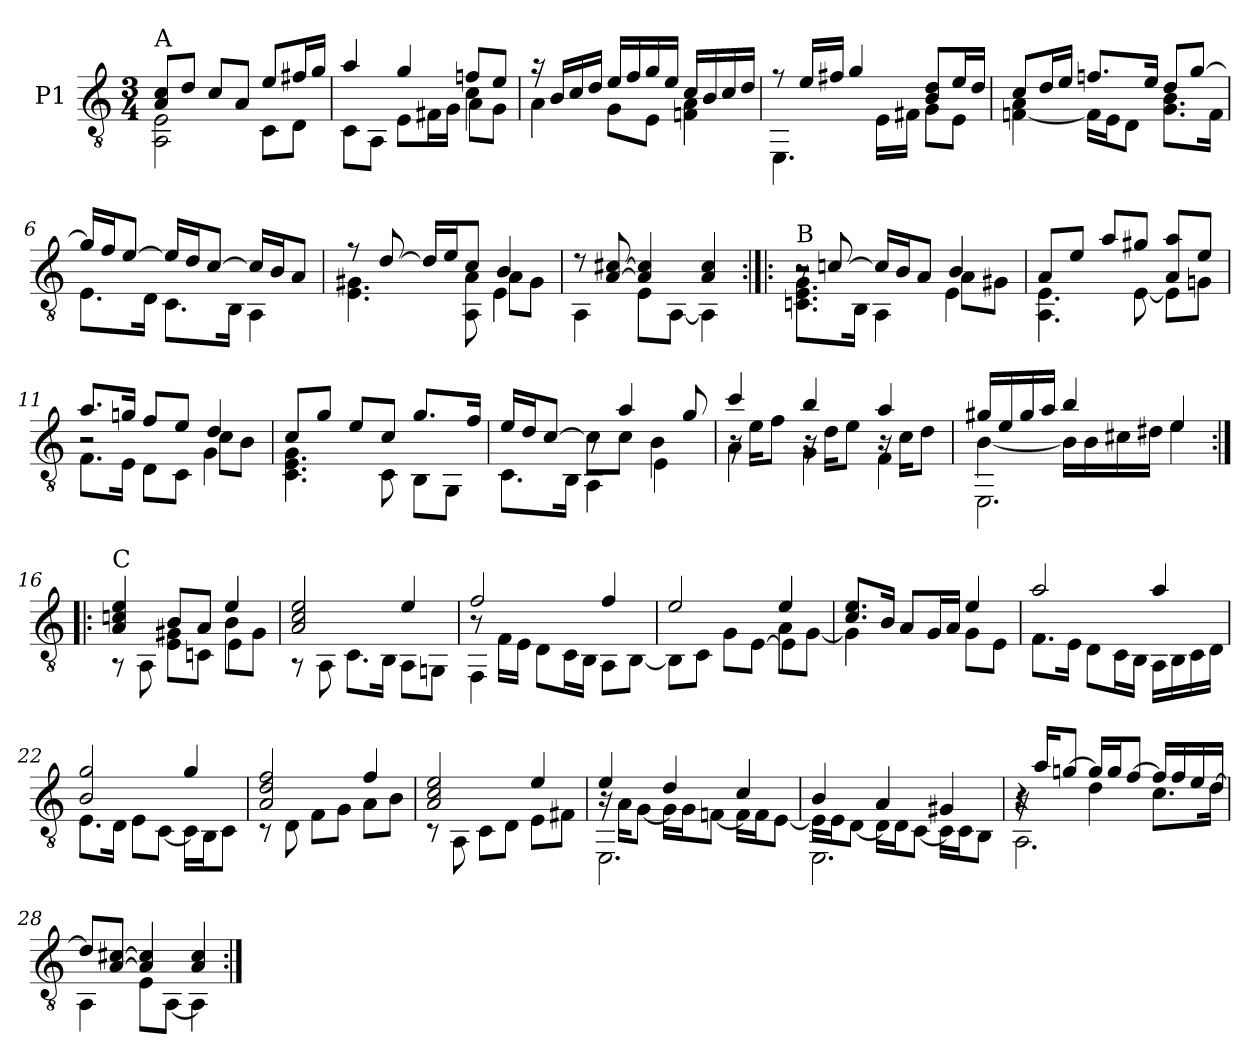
**kern
*part1
*staff1
*I"P1
!!LO:PB:g=z
*clefGv2
*ITrd7c12
*k[]
*a:
*M3/4
*MM72
=1
*^
!LO:TX:a:t=A	!
8AAi/ 8CiL	2AAAi\ 2EEi
8Di/J	.
8Ci/L	.
8AAi/J	.
8Ei/L	8CCi\L
16F#Xi/L	8DDi\J
16Gi/JJ	.
=2	=2
*	*^
4Ai/	8CCi\L	2ryy
.	8AAAi\J	.
4Gi/	8EEi\L	.
.	16FF#Xi\L	.
.	16GGi\JJ	.
8Fni/L	4Ci\	8AAi\L
8Ei/J	.	8GGi\J
*	*v	*v
=3	=3
16r	4AAi\
16BBi/LL	.
16Ci/	.
16Di/JJ	.
16Ei/LL	8GGi\L
16Fi/	.
16Gi/	8EEi\J
16Ei/JJ	.
16Ci/LL	4FFni\ 4AAi
16BBi/	.
16Ci/	.
16Di/JJ	.
=4	=4
8r	4.EEEi\
16Ei/LL	.
16F#Xi/JJ	.
4Gi/	.
.	16EEi\LL
.	16FF#Xi\JJ
8BBi/ 8DiL	8GGi\L
16Ei/L	8EEi\J
16Di/JJ	.
!!LO:LB:g=z	!!
=5	=5
8Ci/L	[<4FFni\ 4AAi
16Di/L	.
16Ei/JJ	.
8.Fni/L	16FFi\LL]
.	16EEi\J
.	8DDi\J
16Ei/Jk	.
8Di/L	8.GGi\ 8.BBiL
[>8Gi/J	.
.	16FFi\Jk
=6	=6
16Gi/LL]	8.EEi\L
16Fi/J	.
[>8Ei/J	.
.	16DDi\Jk
16Ei/LL]	8.CCi\L
16Di/J	.
[>8Ci/J	.
.	16BBBi\Jk
16Ci/LL]	4AAAi\
16BBi/J	.
8AAi/J	.
=7	=7
*	*^
8r	4.EEi\ 4.GG#Xi	2ryy
[>8Di/	.	.
16Di/LL]	.	.
16Ei/J	.	.
8Ci/J	8AAAi\ 8AAi	.
4BBi/	8AAi\L	4EEi\
.	8GG#i\J	.
*	*v	*v
=8	=8
8r	4AAAi\
[<8AAi/ [>8C#Xi	.
4AAi/] 4C#i]	8EEi\L
.	[<8AAAi\J
4AAi/ 4C#i	4AAAi\]
!!LO:LB:g=z	!!
=9:|!|:	=9:|!|:
*	*^
!LO:TX:a:t=B	!	!
8r	8.CCni\ 8.EEi 8.GGiL	2r
[>8Cni/	.	.
.	16BBBi\Jk	.
16Ci/LL]	4AAAi\	.
16BBi/J	.	.
8AAi/J	.	.
4BBi/	8AAi\L	4EEi\
.	8GG#Xi\J	.
*	*v	*v
=10	=10
8AAi/L	4.AAAi\ 4.EEi
8Ei/J	.
8Ai/L	.
8G#Xi/J	[<8EEi\
8AAi/ 8AiL	8EEi\L]
8Ei/J	8GGni\J
=11	=11
*	*^
8.Ai/L	8.FFi\L	2r
16Gni/Jk	16EEi\Jk	.
8Fi/L	8DDi\L	.
8Ei/J	8CCi\J	.
4Di/	8Ci\L	4GGi\
.	8BBi\J	.
*	*v	*v
=12	=12
8Ci/L	4.CCi\ 4.EEi 4.GGi
8Gi/J	.
8Ei/L	.
8Ci/J	8CCi\
8.Gi/L	8BBBi\L
.	8GGGi\J
16Fi/Jk	.
!!LO:LB:g=z	!!
=13	=13
*	*^
16Ei/LL	8.CCi\L	4ryy
16Di/J	.	.
[>8Ci/J	.	.
.	16BBBi\Jk	.
8r	8Ci\L]	4AAAi\
4Ai/	8Ci\J	.
.	4BBi\	4EEi\
8Gi/	.	.
=14	=14	=14
4ci/	16r	4AAi\
.	16Ei\KL	.
.	8Fi\J	.
4Bi/	16r	4GGi\
.	16Di\KL	.
.	8Ei\J	.
4Ai/	16r	4FFi\
.	16Ci\KL	.
.	8Di\J	.
=15	=15	=15
16G#Xi/LL	[<4BBi\	2.EEEi\
16Ei/	.	.
16G#i/	.	.
16Ai/JJ	.	.
4Bi/	16BBi\LL]	.
.	16BBi\	.
.	16C#Xi\	.
.	16D#Xi\JJ	.
4Ei/	4Ei\	.
=16:|!|:	=16:|!|:	=16:|!|:
!LO:TX:a:t=C	!	!
4AAi/ 4Cni 4Ei	8r	2ryy
.	8AAAi\	.
8BBi/L	8EEi\ 8GG#XiL	.
8AAi/J	8CCni\J	.
4Ei/	8BBi\L	4EEi\
.	8GG#i\J	.
*	*v	*v
!!LO:LB:g=z
=17	=17
2AAi/ 2Ci 2Ei	8r
.	8AAAi\
.	8.CCi\L
.	16BBBi\Jk
4Ei/	8AAAi\L
.	8GGGni\J
=18	=18
*	*^
2Fi/	8r	4FFFi\
.	16FFi\LL	.
.	16EEi\JJ	.
.	8DDi\L	2ryy
.	16CCi\L	.
.	16BBBi\JJ	.
4Fi/	8AAAi\L	.
.	[<8BBBi\J	.
=19	=19	=19
2Ei/	2ryy	8BBBi\L]
.	.	8CCi\J
.	.	8GGi\L
.	.	[<8EEi\J
4Ei/	8AAi\L	4EEi\]
.	[<8GGi\J	.
*	*v	*v
=20	=20
8.Ci/ 8.EiL	4GGi\]
16BBi/Jk	.
8AAi/L	4ryy
16GGi/L	.
16AAi/JJ	.
4Ei/	8GGi\L
.	8EEi\J
=21	=21
2Ai/	8.FFi\L
.	16EEi\Jk
.	8DDi\L
.	16CCi\L
.	16BBBi\JJ
4Ai/	16AAAi\LL
.	16BBBi\
.	16CCi\
.	16DDi\JJ
!!LO:LB:g=z	!!
=22	=22
2BBi/ 2Gi	8.EEi\L
.	16DDi\Jk
.	8EEi\L
.	[<8CCi\J
4Gi/	16CCi\LL]
.	16BBBi\J
.	8CCi\J
=23	=23
2AAi/ 2Di 2Fi	8r
.	8DDi\
.	8FFi\L
.	8GGi\J
4Fi/	8AAi\L
.	8BBi\J
=24	=24
2AAi/ 2Ci 2Ei	8r
.	8AAAi\
.	8CCi\L
.	8DDi\J
4Ei/	8EEi\L
.	8FF#Xi\J
=25	=25
*	*^
4Ei/	16r	2.EEEi\
.	16AAi\KL	.
.	[<8GGi\J	.
4Di/	16GGi\LL]	.
.	16GGi\J	.
.	[<8FFni\J	.
4Ci/	16FFi\LL]	.
.	16FFi\J	.
.	[<8EEi\J	.
!!LO:LB:g=z	!!	!!
=26	=26	=26
4BBi/	16EEi\LL]	2.EEEi\
.	16EEi\J	.
.	[<8DDi\J	.
4AAi/	16DDi\LL]	.
.	16DDi\J	.
.	[<8CCi\J	.
4GG#Xi/	16CCi\LL]	.
.	16CCi\J	.
.	8BBBi\J	.
=27	=27	=27
16r	4r	2.AAAi\
16Ai/KL	.	.
[>8Gni/J	.	.
16Gi/LL]	4Di\	.
16Gi/J	.	.
[>8Fi/J	.	.
16Fi/LL]	8.Ci\L	.
16Fi/	.	.
16Ei/	.	.
[>16Di/JJ	16Di\Jk	.
*	*v	*v
=28	=28
8Di/L]	4AAAi\
[<8AAi/ [>8C#XiJ	.
4AAi/] 4C#i]	8EEi\L
.	[<8AAAi\J
4AAi/ 4C#i	4AAAi\]
*v	*v
=:|!
*-
